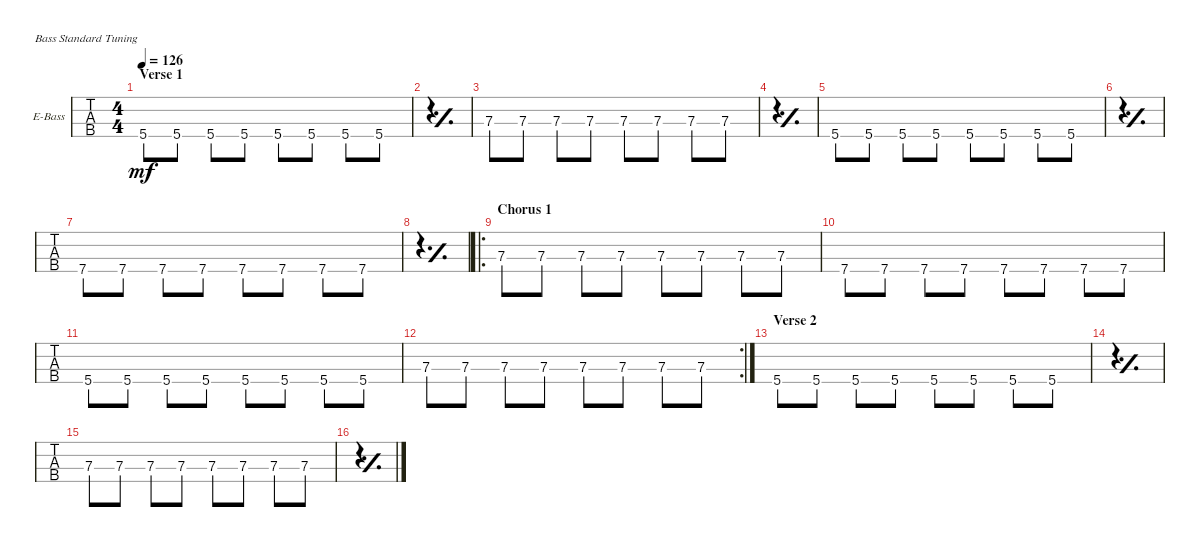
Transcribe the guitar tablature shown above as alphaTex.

\defaultSystemsLayout 4
\bracketExtendMode groupsimilarinstruments
\firstSystemTrackNameOrientation horizontal
\otherSystemsTrackNameOrientation horizontal
\track ("Bass" "E-Bass") {instrument electricbassfinger}
\staff {tabs}
\tuning (G2 D2 A1 E1)
\ts (4 4)
\section ("" "Verse 1")
\tempo 126
\clef f4
\ks c
5.4.8{dy mf} 5.4.8 5.4.8 5.4.8 5.4.8 5.4.8 5.4.8 5.4.8 |
\simile simple
|
\simile none
7.3.8 7.3.8 7.3.8 7.3.8 7.3.8 7.3.8 7.3.8 7.3.8 |
\simile simple
|
\simile none
5.4.8 5.4.8 5.4.8 5.4.8 5.4.8 5.4.8 5.4.8 5.4.8 |
\simile simple
|
\simile none
7.4.8 7.4.8 7.4.8 7.4.8 7.4.8 7.4.8 7.4.8 7.4.8 |
\simile simple
|
\ro
\section ("" "Chorus 1")
\simile none
7.3.8 7.3.8 7.3.8 7.3.8 7.3.8 7.3.8 7.3.8 7.3.8 |
7.4.8 7.4.8 7.4.8 7.4.8 7.4.8 7.4.8 7.4.8 7.4.8 |
5.4.8 5.4.8 5.4.8 5.4.8 5.4.8 5.4.8 5.4.8 5.4.8 |
\rc 2
7.3.8 7.3.8 7.3.8 7.3.8 7.3.8 7.3.8 7.3.8 7.3.8 |
\section ("" "Verse 2")
5.4.8 5.4.8 5.4.8 5.4.8 5.4.8 5.4.8 5.4.8 5.4.8 |
\simile simple
|
\simile none
7.3.8 7.3.8 7.3.8 7.3.8 7.3.8 7.3.8 7.3.8 7.3.8 |
\simile simple
